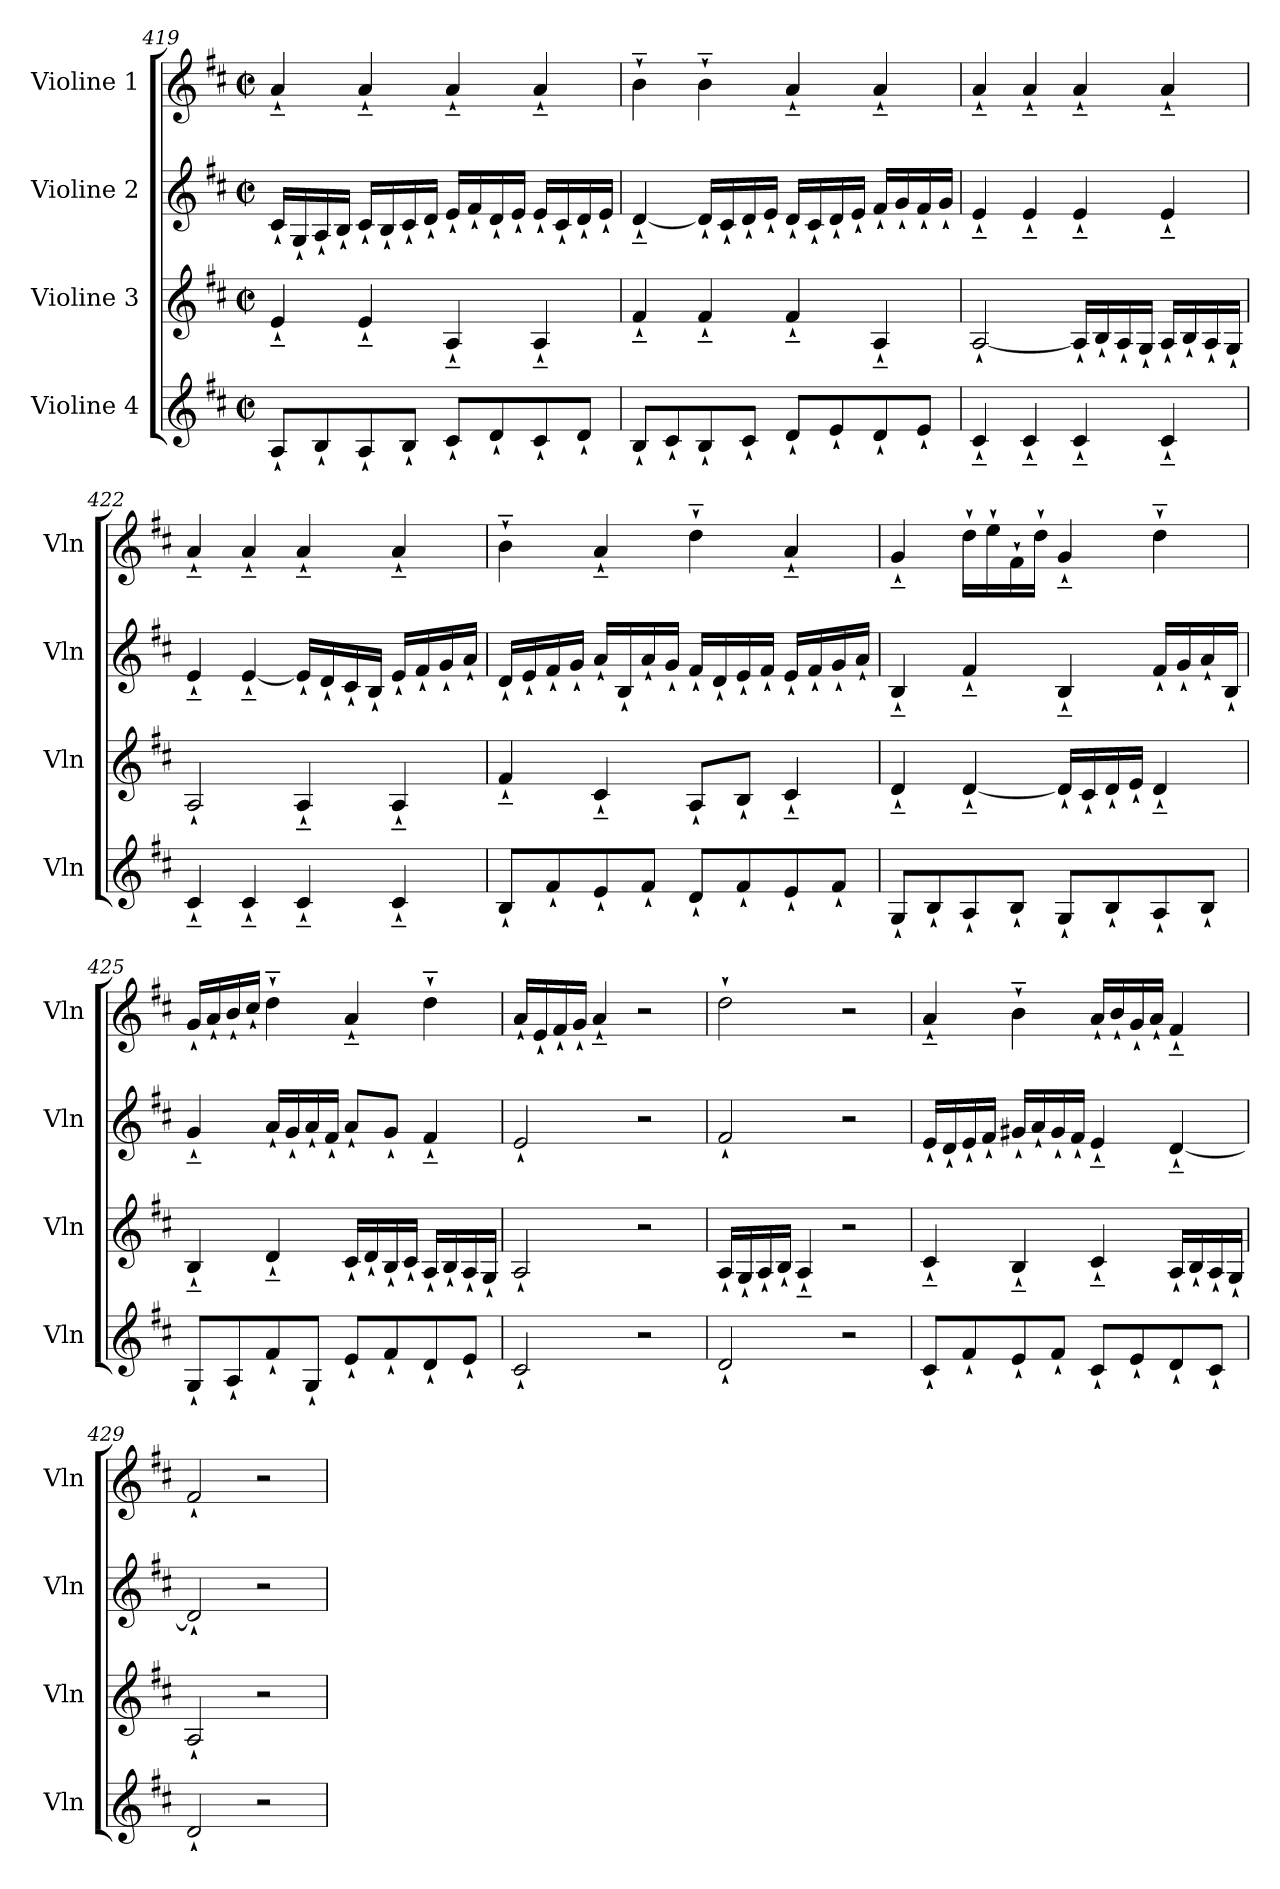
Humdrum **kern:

**kern	**kern	**kern	**kern
*part4	*part3	*part2	*part1
*staff4	*staff3	*staff2	*staff1
*I"Violine 4	*I"Violine 3	*I"Violine 2	*I"Violine 1
*I'Vln	*I'Vln	*I'Vln	*I'Vln
!!LO:PB:g=z
*clefG2	*clefG2	*clefG2	*clefG2
*k[f#c#]	*k[f#c#]	*k[f#c#]	*k[f#c#]
*D:	*D:	*D:	*D:
*M2/2	*M2/2	*M2/2	*M2/2
*met(c|)	*met(c|)	*met(c|)	*met(c|)
=419	=419	=419	=419
8A`/L	4e~`/	16c#`/LL	4a~`/
.	.	16G`/	.
8B`/	.	16A`/	.
.	.	16B`/JJ	.
8A`/	4e~`/	16c#`/LL	4a~`/
.	.	16B`/	.
8B`/J	.	16c#`/	.
.	.	16d`/JJ	.
8c#`/L	4A~`/	16e`/LL	4a~`/
.	.	16f#`/	.
8d`/	.	16d`/	.
.	.	16e`/JJ	.
8c#`/	4A~`/	16e`/LL	4a~`/
.	.	16c#`/	.
8d`/J	.	16d`/	.
.	.	16e`/JJ	.
=420	=420	=420	=420
8B`/L	4f#~`/	[4d~`/	4b~`\
8c#`/	.	.	.
8B`/	4f#~`/	16d`/LL]	4b~`\
.	.	16c#`/	.
8c#`/J	.	16d`/	.
.	.	16e`/JJ	.
8d`/L	4f#~`/	16d`/LL	4a~`/
.	.	16c#`/	.
8e`/	.	16d`/	.
.	.	16e`/JJ	.
8d`/	4A~`/	16f#`/LL	4a~`/
.	.	16g`/	.
8e`/J	.	16f#`/	.
.	.	16g`/JJ	.
=421	=421	=421	=421
4c#~`/	[2A`/	4e~`/	4a~`/
4c#~`/	.	4e~`/	4a~`/
4c#~`/	16A`/LL]	4e~`/	4a~`/
.	16B`/	.	.
.	16A`/	.	.
.	16G`/JJ	.	.
4c#~`/	16A`/LL	4e~`/	4a~`/
.	16B`/	.	.
.	16A`/	.	.
.	16G`/JJ	.	.
!!LO:LB:g=z
=422	=422	=422	=422
4c#~`/	2A`/	4e~`/	4a~`/
4c#~`/	.	[4e~`/	4a~`/
4c#~`/	4A~`/	16e`/LL]	4a~`/
.	.	16d`/	.
.	.	16c#`/	.
.	.	16B`/JJ	.
4c#~`/	4A~`/	16e`/LL	4a~`/
.	.	16f#`/	.
.	.	16g`/	.
.	.	16a`/JJ	.
=423	=423	=423	=423
8B`/L	4f#~`/	16d`/LL	4b~`\
.	.	16e`/	.
8f#`/	.	16f#`/	.
.	.	16g`/JJ	.
8e`/	4c#~`/	16a`/LL	4a~`/
.	.	16B`/	.
8f#`/J	.	16a`/	.
.	.	16g`/JJ	.
8d`/L	8A`/L	16f#`/LL	4dd~`\
.	.	16d`/	.
8f#`/	8B`/J	16e`/	.
.	.	16f#`/JJ	.
8e`/	4c#~`/	16e`/LL	4a~`/
.	.	16f#`/	.
8f#`/J	.	16g`/	.
.	.	16a`/JJ	.
=424	=424	=424	=424
8G`/L	4d~`/	4B~`/	4g~`/
8B`/	.	.	.
8A`/	[4d~`/	4f#~`/	16dd`\LL
.	.	.	16ee`\
8B`/J	.	.	16f#`\
.	.	.	16dd`\JJ
8G`/L	16d`/LL]	4B~`/	4g~`/
.	16c#`/	.	.
8B`/	16d`/	.	.
.	16e`/JJ	.	.
8A`/	4d~`/	16f#`/LL	4dd~`\
.	.	16g`/	.
8B`/J	.	16a`/	.
.	.	16B`/JJ	.
!!LO:LB:g=z
=425	=425	=425	=425
8G`/L	4B~`/	4g~`/	16g`/LL
.	.	.	16a`/
8A`/	.	.	16b`/
.	.	.	16cc#`/JJ
8f#`/	4d~`/	16a`/LL	4dd~`\
.	.	16g`/	.
8G`/J	.	16a`/	.
.	.	16f#`/JJ	.
8e`/L	16c#`/LL	8a`/L	4a~`/
.	16d`/	.	.
8f#`/	16B`/	8g`/J	.
.	16c#`/JJ	.	.
8d`/	16A`/LL	4f#~`/	4dd~`\
.	16B`/	.	.
8e`/J	16A`/	.	.
.	16G`/JJ	.	.
=426	=426	=426	=426
2c#`/	2A`/	2e`/	16a`/LL
.	.	.	16e`/
.	.	.	16f#`/
.	.	.	16g`/JJ
.	.	.	4a~`/
2r	2r	2r	2r
=427	=427	=427	=427
2d`/	16A`/LL	2f#`/	2dd`\
.	16G`/	.	.
.	16A`/	.	.
.	16B`/JJ	.	.
.	4A~`/	.	.
2r	2r	2r	2r
!!LO:PB:g=z
=428	=428	=428	=428
8c#`/L	4c#~`/	16e`/LL	4a~`/
.	.	16d`/	.
8f#`/	.	16e`/	.
.	.	16f#`/JJ	.
8e`/	4B~`/	16g#X`/LL	4b~`\
.	.	16a`/	.
8f#`/J	.	16g#`/	.
.	.	16f#`/JJ	.
8c#`/L	4c#~`/	4e~`/	16a`/LL
.	.	.	16b`/
8e`/	.	.	16g`/
.	.	.	16a`/JJ
8d`/	16A`/LL	[4d~`/	4f#~`/
.	16B`/	.	.
8c#`/J	16A`/	.	.
.	16G`/JJ	.	.
=429	=429	=429	=429
2d`/	2A`/	2d`/]	2f#`/
2r	2r	2r	2r
=	=	=	=
*-	*-	*-	*-
